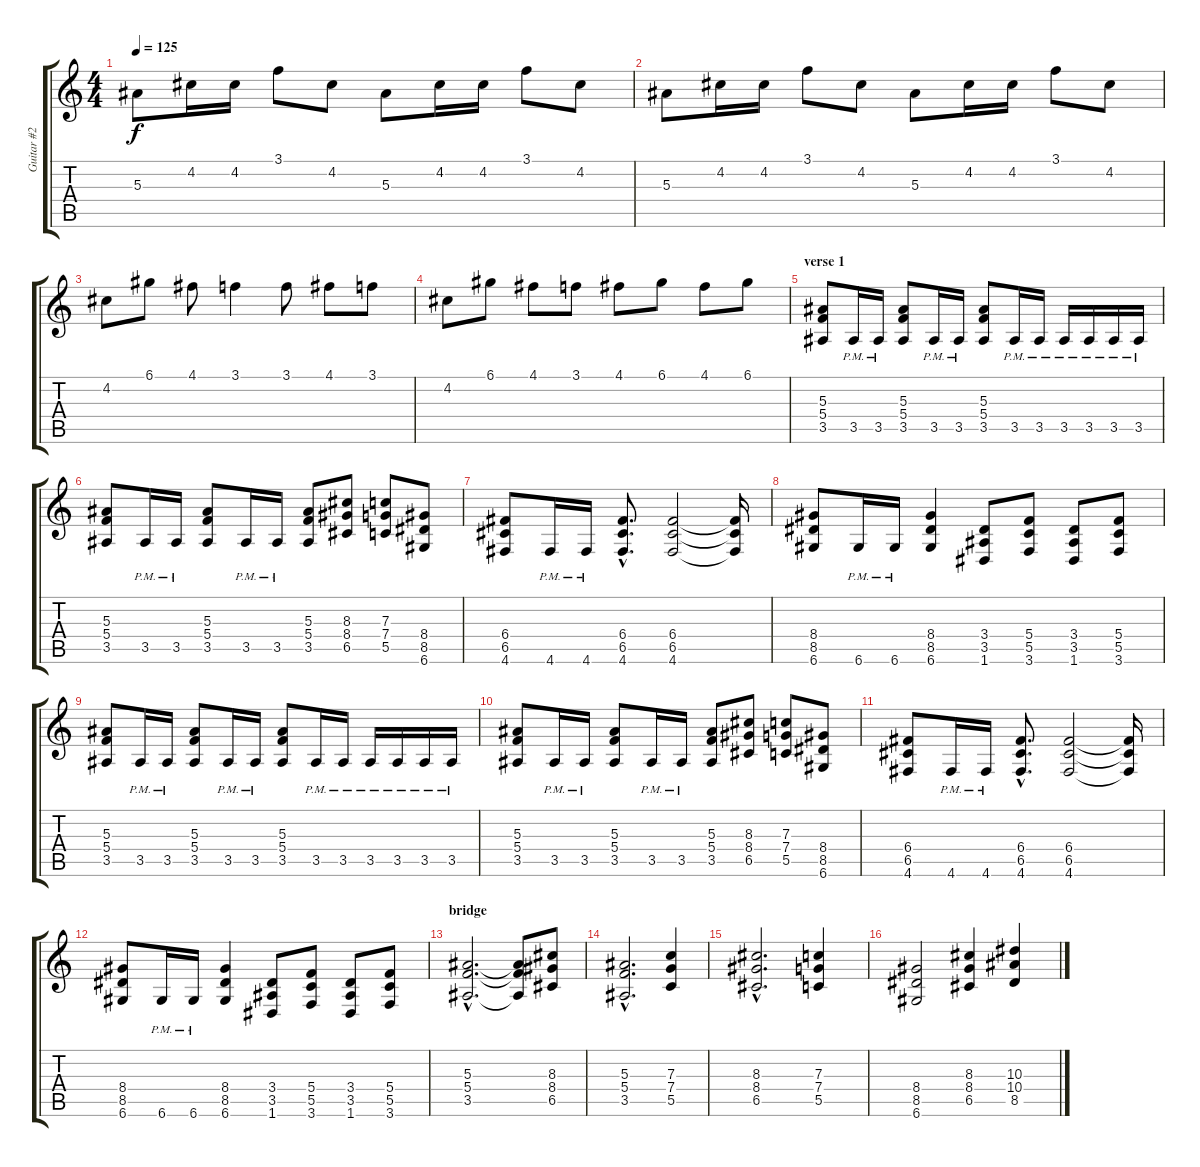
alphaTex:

\track ("Guitar #2" "Guitar #2") {instrument distortionguitar}
\staff {score tabs}
\tuning (D4 A3 F3 C3 G2 D2) {hide}
\ts (4 4)
\tempo 125
\clef g2
\ks c
5.3.8{dy f} 4.2.16 4.2.16 3.1.8 4.2.8 5.3.8 4.2.16 4.2.16 3.1.8 4.2.8 |
5.3.8 4.2.16 4.2.16 3.1.8 4.2.8 5.3.8 4.2.16 4.2.16 3.1.8 4.2.8 |
4.2.8 6.1.8 4.1.8 3.1.4 3.1.8 4.1.8 3.1.8 |
4.2.8 6.1.8 4.1.8 3.1.8 4.1.8 6.1.8 4.1.8 6.1.8 |
\section ("" "verse 1")
(5.3 5.4 3.5).8 3.5{pm}.16 3.5{pm}.16 (5.3 5.4 3.5).8 3.5{pm}.16 3.5{pm}.16 (5.3 5.4 3.5).8 3.5{pm}.16 3.5{pm}.16 3.5{pm}.16 3.5{pm}.16 3.5{pm}.16 3.5{pm}.16 |
(5.3 5.4 3.5).8 3.5{pm}.16 3.5{pm}.16 (5.3 5.4 3.5).8 3.5{pm}.16 3.5{pm}.16 (5.3 5.4 3.5).8 (8.3 8.4 6.5).8 (7.3 7.4 5.5).8 (8.4 8.5 6.6).8 |
(6.4 6.5 4.6).8 4.6{pm}.16 4.6{pm}.16 (6.4{hac} 6.5{hac} 4.6{hac}).8{d} (6.4 6.5 4.6).2 (6.4{t} 6.5{t} 4.6{t}).16 |
(8.4 8.5 6.6).8 6.6{pm}.16 6.6{pm}.16 (8.4 8.5 6.6).4 (3.4 3.5 1.6).8 (5.4 5.5 3.6).8 (3.4 3.5 1.6).8 (5.4 5.5 3.6).8 |
(5.3 5.4 3.5).8 3.5{pm}.16 3.5{pm}.16 (5.3 5.4 3.5).8 3.5{pm}.16 3.5{pm}.16 (5.3 5.4 3.5).8 3.5{pm}.16 3.5{pm}.16 3.5{pm}.16 3.5{pm}.16 3.5{pm}.16 3.5{pm}.16 |
(5.3 5.4 3.5).8 3.5{pm}.16 3.5{pm}.16 (5.3 5.4 3.5).8 3.5{pm}.16 3.5{pm}.16 (5.3 5.4 3.5).8 (8.3 8.4 6.5).8 (7.3 7.4 5.5).8 (8.4 8.5 6.6).8 |
(6.4 6.5 4.6).8 4.6{pm}.16 4.6{pm}.16 (6.4{hac} 6.5{hac} 4.6{hac}).8{d} (6.4 6.5 4.6).2 (6.4{t} 6.5{t} 4.6{t}).16 |
(8.4 8.5 6.6).8 6.6{pm}.16 6.6{pm}.16 (8.4 8.5 6.6).4 (3.4 3.5 1.6).8 (5.4 5.5 3.6).8 (3.4 3.5 1.6).8 (5.4 5.5 3.6).8 |
\section ("" "bridge")
(5.3{hac} 5.4{hac} 3.5{hac}).2{d} (5.3{t} 5.4{t} 3.5{t}).8 (8.3 8.4 6.5).8 |
(5.3{hac} 5.4{hac} 3.5{hac}).2{d} (7.3 7.4 5.5).4 |
(8.3{hac} 8.4{hac} 6.5{hac}).2{d} (7.3 7.4 5.5).4 |
(8.4 8.5 6.6).2 (8.3 8.4 6.5).4 (10.3 10.4 8.5).4
